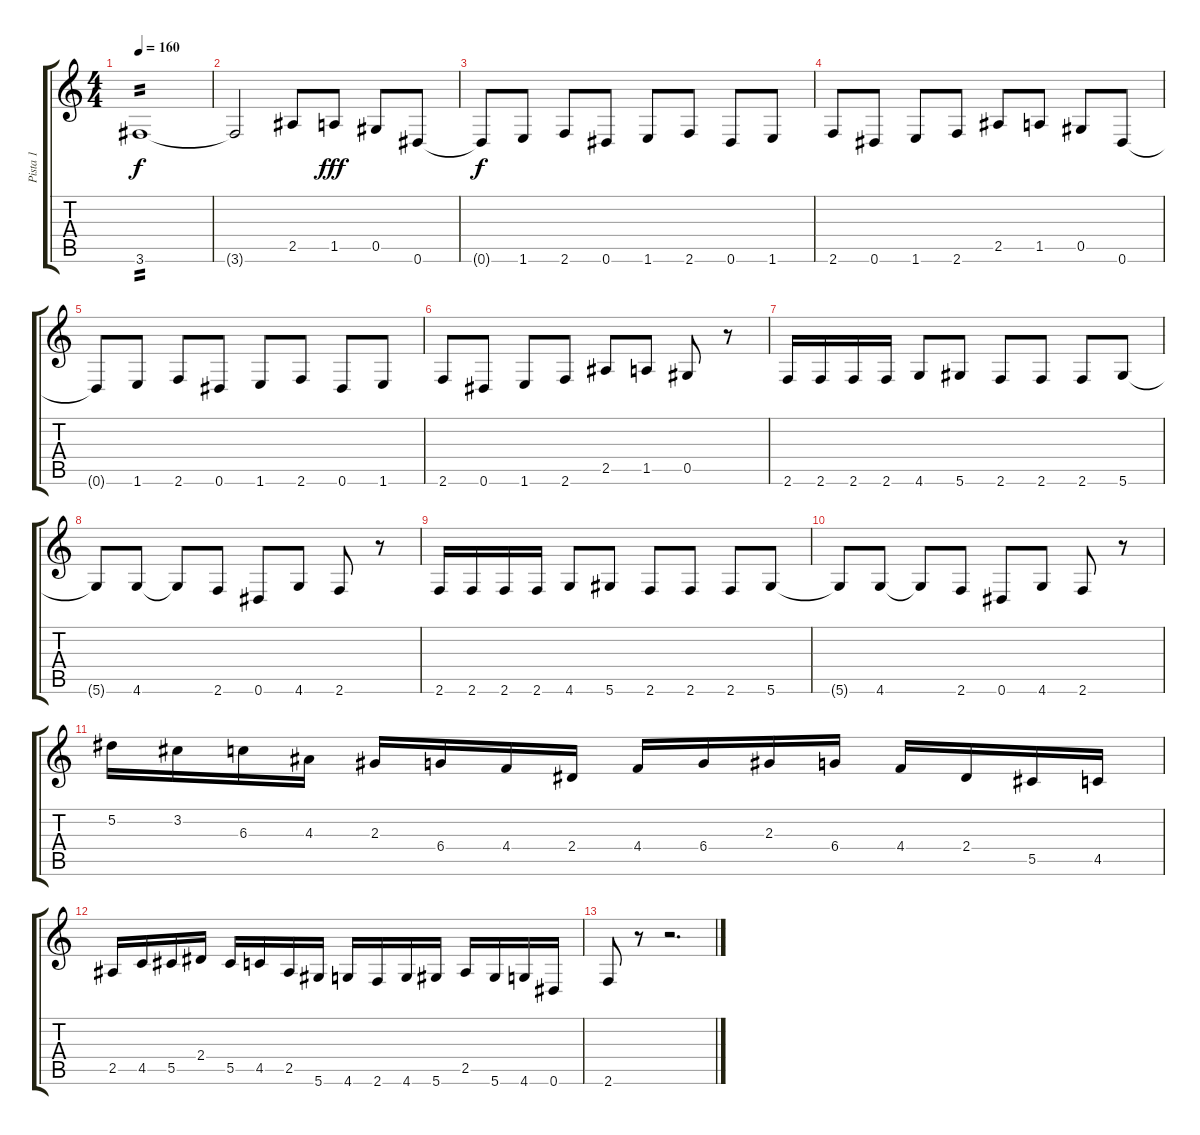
\track ("Pista 1" "Pista 1") {instrument distortionguitar}
\staff {score tabs}
\tuning (Eb4 Bb3 Gb3 Db3 Ab2 Eb2) {hide}
\ts (4 4)
\tempo 160
\clef g2
\ks c
3.6.1{tp 2 dy f} |
3.6{t}.2 2.5.8 1.5.8{dy fff} 0.5.8 0.6.8 |
0.6{t}.8{dy f} 1.6.8 2.6.8 0.6.8 1.6.8 2.6.8 0.6.8 1.6.8 |
2.6.8 0.6.8 1.6.8 2.6.8 2.5.8 1.5.8 0.5.8 0.6.8 |
0.6{t}.8 1.6.8 2.6.8 0.6.8 1.6.8 2.6.8 0.6.8 1.6.8 |
2.6.8 0.6.8 1.6.8 2.6.8 2.5.8 1.5.8 0.5.8 r.8 |
2.6.16 2.6.16 2.6.16 2.6.16 4.6.8 5.6.8 2.6.8 2.6.8 2.6.8 5.6.8 |
5.6{t}.8 4.6.8 4.6{t}.8 2.6.8 0.6.8 4.6.8 2.6.8 r.8 |
2.6.16 2.6.16 2.6.16 2.6.16 4.6.8 5.6.8 2.6.8 2.6.8 2.6.8 5.6.8 |
5.6{t}.8 4.6.8 4.6{t}.8 2.6.8 0.6.8 4.6.8 2.6.8 r.8 |
5.2.16 3.2.16 6.3.16 4.3.16 2.3.16 6.4.16 4.4.16 2.4.16 4.4.16 6.4.16 2.3.16 6.4.16 4.4.16 2.4.16 5.5.16 4.5.16 |
2.5.16 4.5.16 5.5.16 2.4.16 5.5.16 4.5.16 2.5.16 5.6.16 4.6.16 2.6.16 4.6.16 5.6.16 2.5.16 5.6.16 4.6.16 0.6.16 |
2.6.8 r.8 r.2{d}
